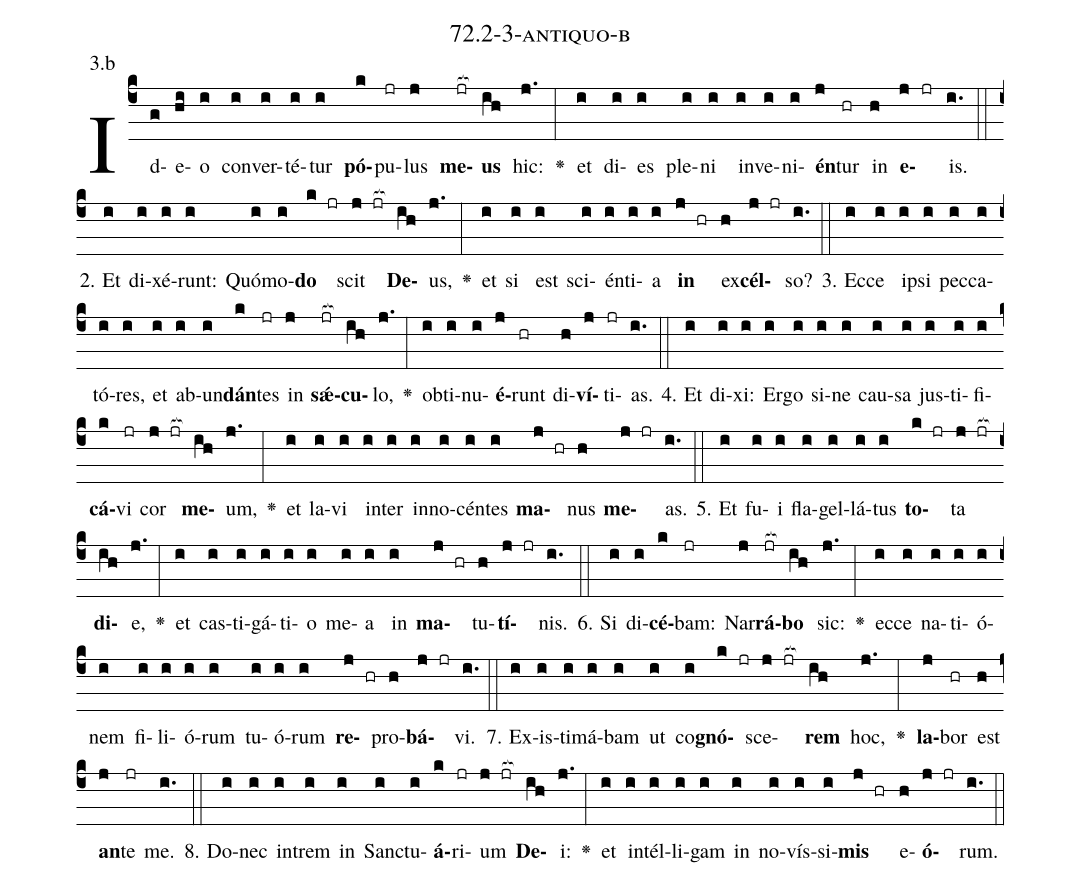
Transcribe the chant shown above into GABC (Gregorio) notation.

name: 72.2-3-antiquo-b;
annotation: 3.b;
%%
(c4)Id(g)e(hi)o(i) con(i)ver(i)té(i)tur(i) <b>pó</b>(k)pu(jr)lus(j) <b>me</b>(jr[ocb:1{])<b>us</b>(ih[ocb:0}]) hic:(j.) <v>\greheightstar</v>(:) et(i) di(i)es(i) ple(i)ni(i) in(i)ve(i)ni(i)<b>én</b>(j)tur(hr) in(h) <b>e</b>(j jr)is.(i.) (::)
2. Et(i) di(i)xé(i)runt:(i) Quó(i)mo(i)<b>do</b>(k jr) scit(j jr[ocb:1{]) <b>De</b>(ih[ocb:0}])us,(j.) <v>\greheightstar</v>(:) et(i) si(i) est(i) sci(i)én(i)ti(i)a(i) <b>in</b>(j hr) ex(h)<b>cél</b>(j jr)so?(i.) (::)
3. Ec(i)ce(i) ip(i)si(i) pec(i)ca(i)tó(i)res,(i) et(i) ab(i)un(i)<b>dán</b>(k)tes(jr) in(j) <b>sǽ</b>(jr[ocb:1{])<b>cu</b>(ih[ocb:0}])lo,(j.) <v>\greheightstar</v>(:) ob(i)ti(i)nu(i)<b>é</b>(j)runt(hr) di(h)<b>ví</b>(j)ti(jr)as.(i.) (::)
4. Et(i) di(i)xi:(i) Er(i)go(i) si(i)ne(i) cau(i)sa(i) jus(i)ti(i)fi(i)<b>cá</b>(k)vi(jr) cor(j jr[ocb:1{]) <b>me</b>(ih[ocb:0}])um,(j.) <v>\greheightstar</v>(:) et(i) la(i)vi(i) in(i)ter(i) in(i)no(i)cén(i)tes(i) <b>ma</b>(j hr)nus(h) <b>me</b>(j jr)as.(i.) (::)
5. Et(i) fu(i)i(i) fla(i)gel(i)lá(i)tus(i) <b>to</b>(k jr)ta(j jr[ocb:1{]) <b>di</b>(ih[ocb:0}])e,(j.) <v>\greheightstar</v>(:) et(i) cas(i)ti(i)gá(i)ti(i)o(i) me(i)a(i) in(i) <b>ma</b>(j hr)tu(h)<b>tí</b>(j jr)nis.(i.) (::)
6. Si(i) di(i)<b>cé</b>(k)bam:(jr) Nar(j)<b>rá</b>(jr[ocb:1{])<b>bo</b>(ih[ocb:0}]) sic:(j.) <v>\greheightstar</v>(:) ec(i)ce(i) na(i)ti(i)ó(i)nem(i) fi(i)li(i)ó(i)rum(i) tu(i)ó(i)rum(i) <b>re</b>(j hr)pro(h)<b>bá</b>(j jr)vi.(i.) (::)
7. Ex(i)is(i)ti(i)má(i)bam(i) ut(i) co(i)<b>gnó</b>(k jr)sce(j jr[ocb:1{])<b>rem</b>(ih[ocb:0}]) hoc,(j.) <v>\greheightstar</v>(:) <b>la</b>(j)bor(hr) est(h) <b>an</b>(j)te(jr) me.(i.) (::)
8. Do(i)nec(i) in(i)trem(i) in(i) Sanc(i)tu(i)<b>á</b>(k)ri(jr)um(j jr[ocb:1{]) <b>De</b>(ih[ocb:0}])i:(j.) <v>\greheightstar</v>(:) et(i) in(i)tél(i)li(i)gam(i) in(i) no(i)vís(i)si(i)<b>mis</b>(j hr) e(h)<b>ó</b>(j jr)rum.(i.) (::)
